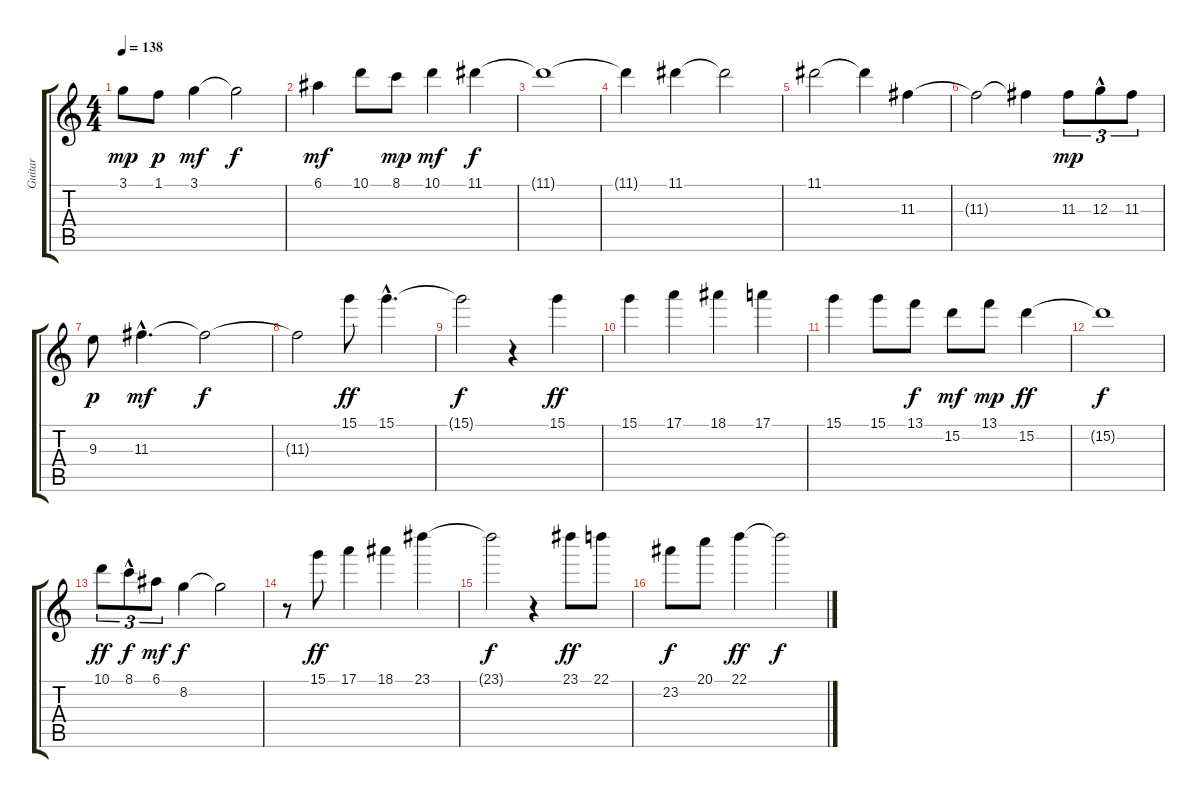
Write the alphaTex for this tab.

\track ("Guitar" "Guitar") {instrument electricguitarjazz}
\staff {score tabs}
\tuning (E4 B3 G3 D3 A2 E2) {hide}
\ts (4 4)
\tempo 138
\clef g2
\ks c
3.1.8{dy mp} 1.1.8{dy p} 3.1.4{dy mf} 3.1{t}.2{dy f} |
6.1.4{dy mf} 10.1.8 8.1.8{dy mp} 10.1.4{dy mf} 11.1.4{dy f} |
11.1{t}.1 |
11.1{t}.4 11.1.4 11.1{t}.2 |
11.1.2 11.1{t}.4 11.3.4 |
11.3{t}.2 11.3{t}.4 11.3.8{tu (3 2) dy mp} 12.3{hac}.8{tu (3 2)} 11.3.8{tu (3 2)} |
9.3.8{dy p} 11.3{hac}.4{d dy mf} 11.3{t}.2{dy f} |
11.3{t}.2 15.1.8{dy ff} 15.1{hac}.4{d} |
15.1{t}.2{dy f} r.4 15.1.4{dy ff} |
15.1.4 17.1.4 18.1.4 17.1.4 |
15.1.4 15.1.8 13.1.8{dy f} 15.2.8{dy mf} 13.1.8{dy mp} 15.2.4{dy ff} |
15.2{t}.1{dy f} |
10.1.8{tu (3 2) dy ff} 8.1{hac}.8{tu (3 2) dy f} 6.1.8{tu (3 2) dy mf} 8.2.4{dy f} 8.2{t}.2 |
r.8 15.1.8{dy ff} 17.1.4 18.1.4 23.1.4 |
23.1{t}.2{dy f} r.4 23.1.8{dy ff} 22.1.8 |
23.2.8{dy f} 20.1.8 22.1.4{dy ff} 22.1{t}.2{dy f}
